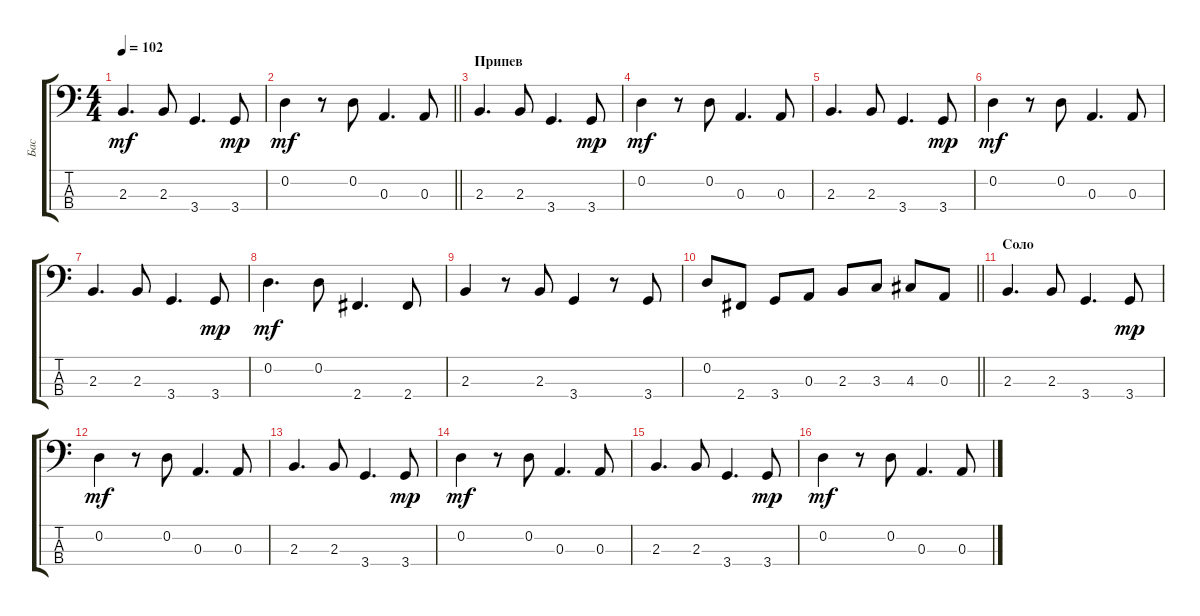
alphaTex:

\track ("Бас" "Бас") {instrument electricbassfinger}
\staff {score tabs}
\tuning (G2 D2 A1 E1) {hide}
\ts (4 4)
\tempo 102
\clef f4
\ks c
2.3.4{d dy mf} 2.3.8 3.4.4{d} 3.4.8{dy mp} |
\barLineRight lightlight
0.2.4{dy mf} r.8 0.2.8 0.3.4{d} 0.3.8 |
\section ("" "Припев")
2.3.4{d} 2.3.8 3.4.4{d} 3.4.8{dy mp} |
0.2.4{dy mf} r.8 0.2.8 0.3.4{d} 0.3.8 |
2.3.4{d} 2.3.8 3.4.4{d} 3.4.8{dy mp} |
0.2.4{dy mf} r.8 0.2.8 0.3.4{d} 0.3.8 |
2.3.4{d} 2.3.8 3.4.4{d} 3.4.8{dy mp} |
0.2.4{d dy mf} 0.2.8 2.4.4{d} 2.4.8 |
2.3.4 r.8 2.3.8 3.4.4 r.8 3.4.8 |
\barLineRight lightlight
0.2.8 2.4.8 3.4.8 0.3.8 2.3.8 3.3.8 4.3.8 0.3.8 |
\section ("" "Соло")
2.3.4{d} 2.3.8 3.4.4{d} 3.4.8{dy mp} |
0.2.4{dy mf} r.8 0.2.8 0.3.4{d} 0.3.8 |
2.3.4{d} 2.3.8 3.4.4{d} 3.4.8{dy mp} |
0.2.4{dy mf} r.8 0.2.8 0.3.4{d} 0.3.8 |
2.3.4{d} 2.3.8 3.4.4{d} 3.4.8{dy mp} |
0.2.4{dy mf} r.8 0.2.8 0.3.4{d} 0.3.8
